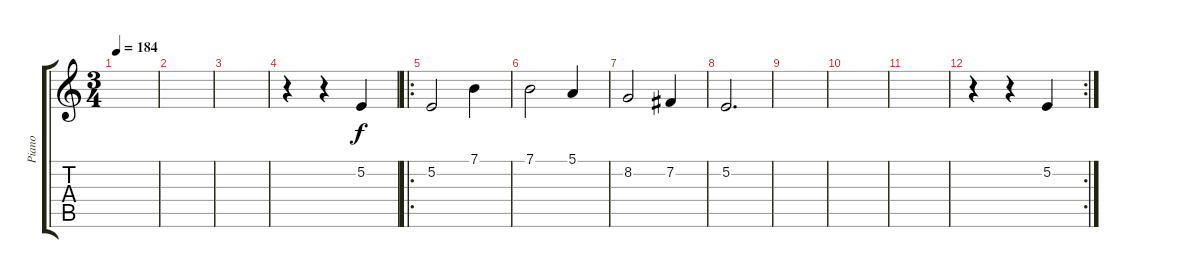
\track ("Piano" "Piano") {instrument acousticgrandpiano}
\staff {score tabs}
\tuning (E4 B3 G3 D3 A2 E2) {hide}
\ts (3 4)
\tempo 184
\clef g2
\ks c
|
|
|
r.4 r.4 5.2.4 |
\ro
5.2.2 7.1.4 |
7.1.2 5.1.4 |
8.2.2 7.2.4 |
5.2.2{d} |
|
|
|
\rc 2
r.4 r.4 5.2.4
